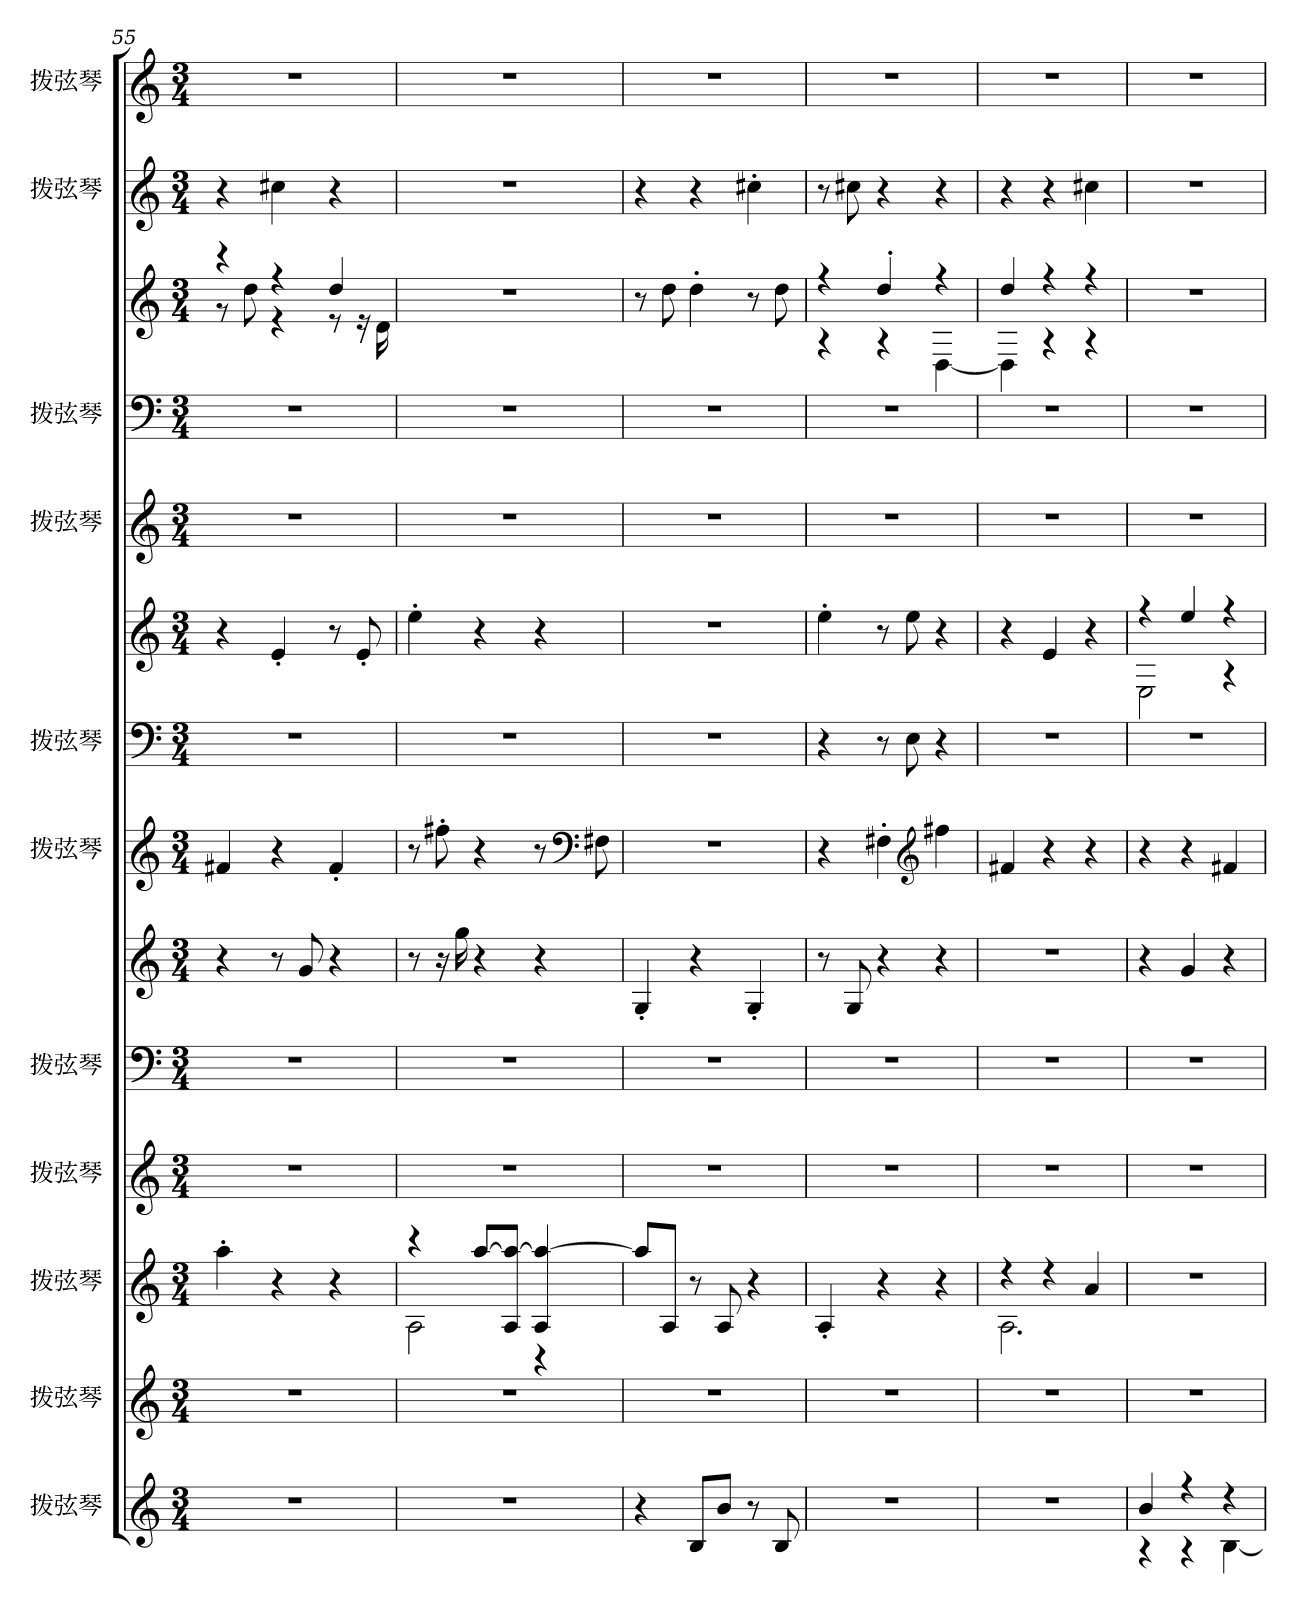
**kern	**kern	**kern	**kern	**kern	**kern	**kern	**kern	**kern	**kern	**kern	**kern	**kern	**kern
*part11	*part10	*part9	*part8	*part7	*part7	*part6	*part5	*part5	*part4	*part3	*part3	*part2	*part1
*staff14	*staff13	*staff12	*staff11	*staff10	*staff9	*staff8	*staff7	*staff6	*staff5	*staff4	*staff3	*staff2	*staff1
*I"拨弦琴	*I"拨弦琴	*I"拨弦琴	*I"拨弦琴	*I"拨弦琴	*	*I"拨弦琴	*I"拨弦琴	*	*I"拨弦琴	*I"拨弦琴	*	*I"拨弦琴	*I"拨弦琴
*clefG2	*clefG2	*clefG2	*clefG2	*clefF4	*clefG2	*clefG2	*clefF4	*clefG2	*clefG2	*clefF4	*clefG2	*clefG2	*clefG2
*k[]	*k[]	*k[]	*k[]	*k[]	*k[]	*k[]	*k[]	*k[]	*k[]	*k[]	*k[]	*k[]	*k[]
*M3/4	*M3/4	*M3/4	*M3/4	*M3/4	*M3/4	*M3/4	*M3/4	*M3/4	*M3/4	*M3/4	*M3/4	*M3/4	*M3/4
=55	=55	=55	=55	=55	=55	=55	=55	=55	=55	=55	=55	=55	=55
*	*	*	*	*	*	*	*	*	*	*	*^	*	*
2.r	2.r	4aa'\	2.r	2.r	4r	4f#X/	2.r	4r	2.r	2.r	4r	8r	4r	2.r
.	.	.	.	.	.	.	.	.	.	.	.	8dd\	.	.
.	.	4r	.	.	8r	4r	.	4e'/	.	.	4r	4r	4cc#X\	.
.	.	.	.	.	8g/	.	.	.	.	.	.	.	.	.
.	.	4r	.	.	4r	4f#'/	.	8r	.	.	4dd/	8r	4r	.
.	.	.	.	.	.	.	.	8e'/	.	.	.	16r	.	.
.	.	.	.	.	.	.	.	.	.	.	.	16d\	.	.
*	*	*	*	*	*	*	*	*	*	*	*v	*v	*	*
=56	=56	=56	=56	=56	=56	=56	=56	=56	=56	=56	=56	=56	=56
*	*	*^	*	*	*	*	*	*	*	*	*	*	*
2.r	2.r	4r	2A\	2.r	2.r	8r	8r	2.r	4ee'\	2.r	2.r	2.r	2.r	2.r
.	.	.	.	.	.	16r	8ff#X'\	.	.	.	.	.	.	.
.	.	.	.	.	.	16gg\	.	.	.	.	.	.	.	.
.	.	[8aa/L	.	.	.	4r	4r	.	4r	.	.	.	.	.
.	.	8A/ 8aa/_J	.	.	.	.	.	.	.	.	.	.	.	.
.	.	4A/ 4aa/_	4r	.	.	4r	8r	.	4r	.	.	.	.	.
*	*	*	*	*	*	*	*clefF4	*	*	*	*	*	*	*
.	.	.	.	.	.	.	8F#X\	.	.	.	.	.	.	.
*	*	*v	*v	*	*	*	*	*	*	*	*	*	*	*
!!LO:PB:g=z
=57	=57	=57	=57	=57	=57	=57	=57	=57	=57	=57	=57	=57	=57
4r	2.r	8aa/L]	2.r	2.r	4G'/	2.r	2.r	2.r	2.r	2.r	8r	4r	2.r
.	.	8A/J	.	.	.	.	.	.	.	.	8dd\	.	.
8B/L	.	8r	.	.	4r	.	.	.	.	.	4dd'\	4r	.
8b/J	.	8A/	.	.	.	.	.	.	.	.	.	.	.
8r	.	4r	.	.	4G'/	.	.	.	.	.	8r	4cc#X'\	.
8B/	.	.	.	.	.	.	.	.	.	.	8dd\	.	.
=58	=58	=58	=58	=58	=58	=58	=58	=58	=58	=58	=58	=58	=58
*	*	*	*	*	*	*	*	*	*	*	*^	*	*
2.r	2.r	4A'/	2.r	2.r	8r	4r	4r	4ee'\	2.r	2.r	4r	4r	8r	2.r
.	.	.	.	.	8G/	.	.	.	.	.	.	.	8cc#X\	.
.	.	4r	.	.	4r	4F#X'\	8r	8r	.	.	4dd'/	4r	4r	.
.	.	.	.	.	.	.	8E\	8ee\	.	.	.	.	.	.
*	*	*	*	*	*	*clefG2	*	*	*	*	*	*	*	*
.	.	4r	.	.	4r	4ff#X\	4r	4r	.	.	4r	[4D\	4r	.
=59	=59	=59	=59	=59	=59	=59	=59	=59	=59	=59	=59	=59	=59	=59
*	*	*^	*	*	*	*	*	*	*	*	*	*	*	*
2.r	2.r	4r	2.A\	2.r	2.r	2.r	4f#X/	2.r	4r	2.r	2.r	4dd/	4D\]	4r	2.r
.	.	4r	.	.	.	.	4r	.	4e/	.	.	4r	4r	4r	.
.	.	4a/	.	.	.	.	4r	.	4r	.	.	4r	4r	4cc#X\	.
*	*	*v	*v	*	*	*	*	*	*	*	*	*v	*v	*	*
=60	=60	=60	=60	=60	=60	=60	=60	=60	=60	=60	=60	=60	=60
*^	*	*	*	*	*	*	*	*^	*	*	*	*	*
4b/	4r	2.r	2.r	2.r	2.r	4r	4r	2.r	4r	2E\	2.r	2.r	2.r	2.r	2.r
4r	4r	.	.	.	.	4g/	4r	.	4ee/	.	.	.	.	.	.
4r	[4B\	.	.	.	.	4r	4f#X/	.	4r	4r	.	.	.	.	.
*v	*v	*	*	*	*	*	*	*	*v	*v	*	*	*	*	*
=	=	=	=	=	=	=	=	=	=	=	=	=	=
*-	*-	*-	*-	*-	*-	*-	*-	*-	*-	*-	*-	*-	*-
